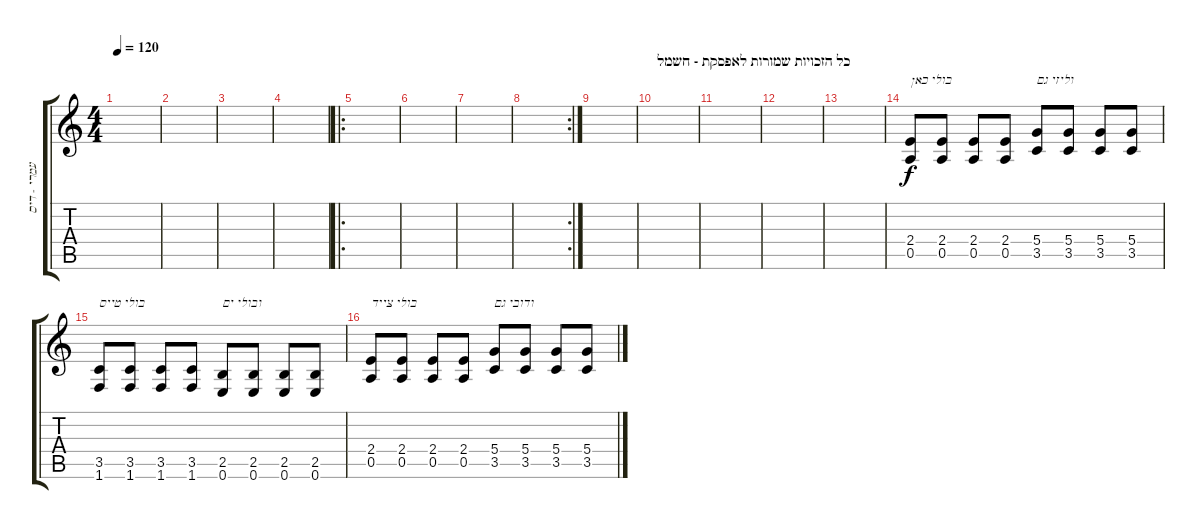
\track ("עמרי - דיסטורשיין" "עמרי - דיס") {instrument overdrivenguitar}
\staff {score tabs}
\tuning (E4 B3 G3 D3 A2 E2) {hide}
\ts (4 4)
\tempo 120
\clef g2
\ks c
|
|
|
|
\ro
|
|
|
\rc 2
|
|
\section ("" "כל הזכויות שמורות לאפסקת - חשמל")
|
|
|
|
(2.4 0.5).8{txt "בולי כאן"} (2.4 0.5).8 (2.4 0.5).8 (2.4 0.5).8 (5.4 3.5).8{txt "וליזי גם"} (5.4 3.5).8 (5.4 3.5).8 (5.4 3.5).8 |
(3.5 1.6).8{txt "בולי טייס"} (3.5 1.6).8 (3.5 1.6).8 (3.5 1.6).8 (2.5 0.6).8{txt "ובולי ים"} (2.5 0.6).8 (2.5 0.6).8 (2.5 0.6).8 |
(2.4 0.5).8{txt "בולי צייד"} (2.4 0.5).8 (2.4 0.5).8 (2.4 0.5).8 (5.4 3.5).8{txt "ודובי גם"} (5.4 3.5).8 (5.4 3.5).8 (5.4 3.5).8
